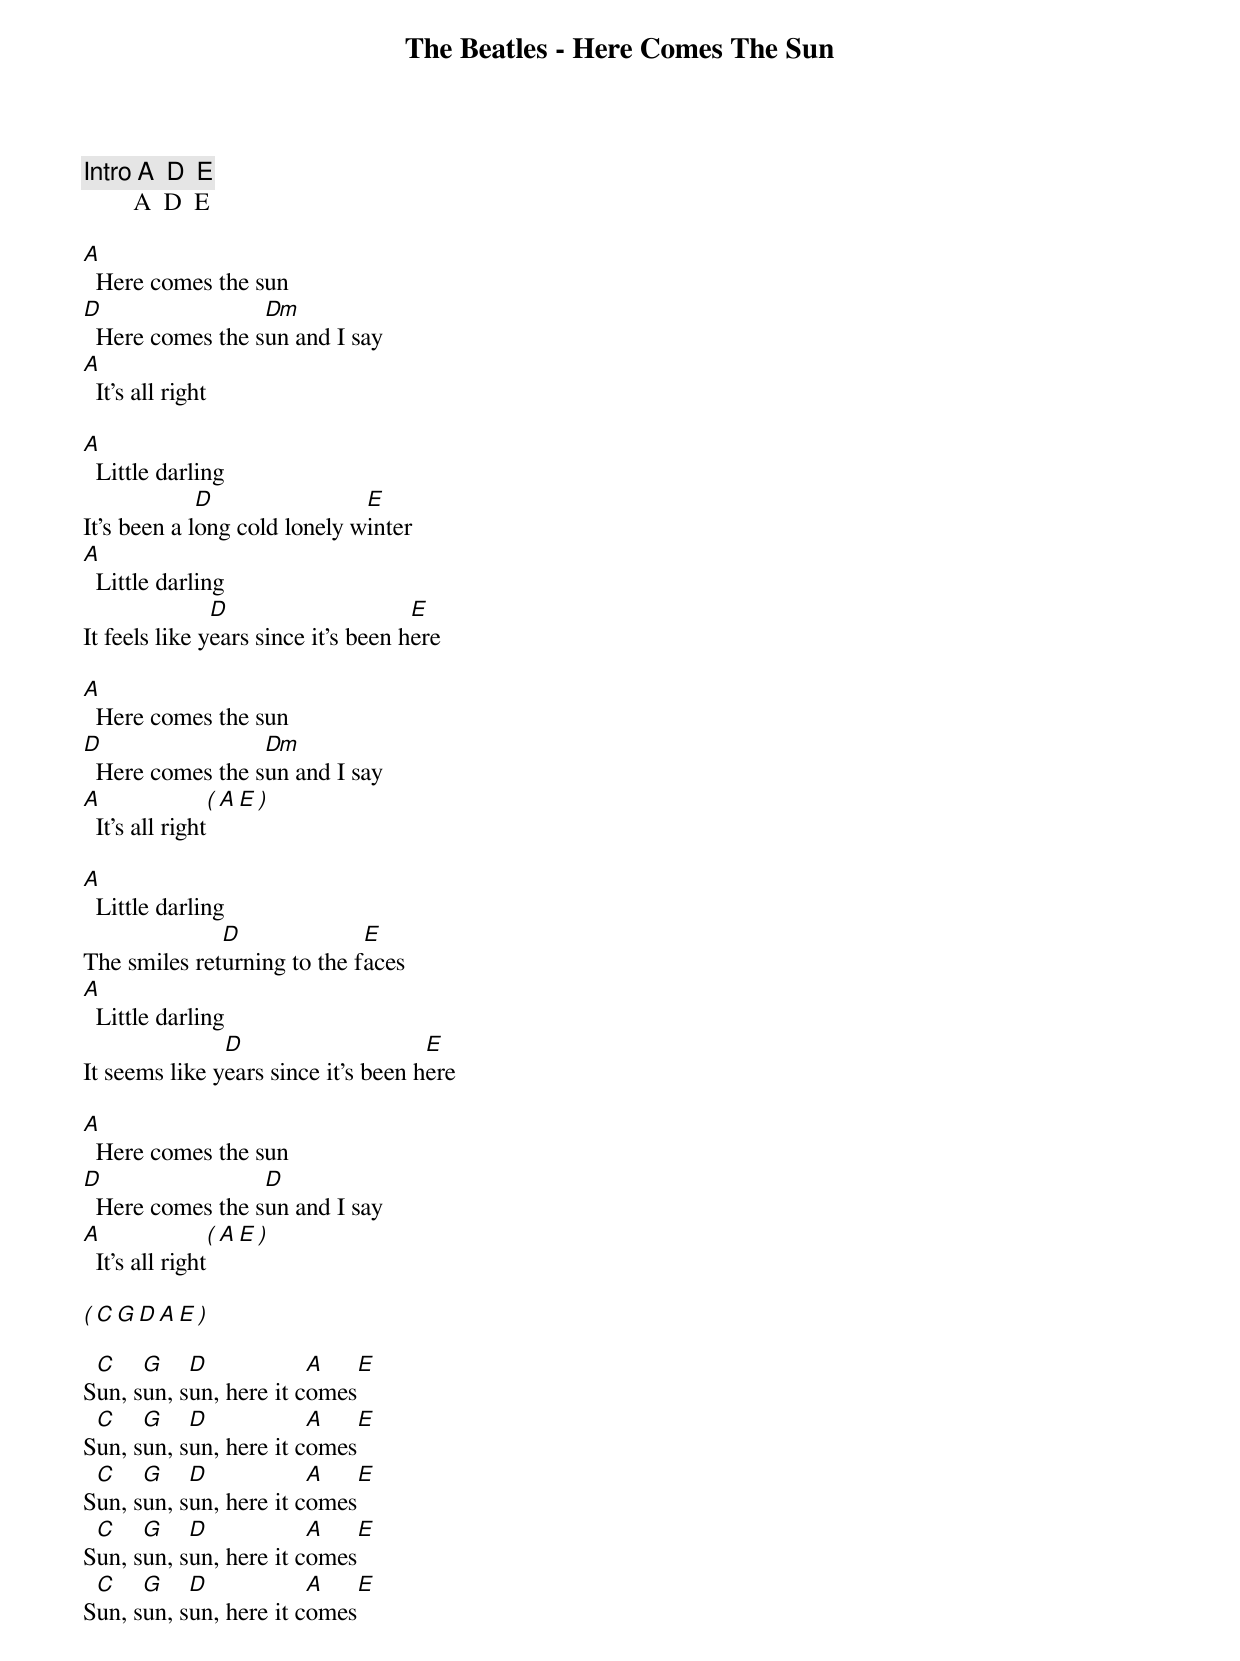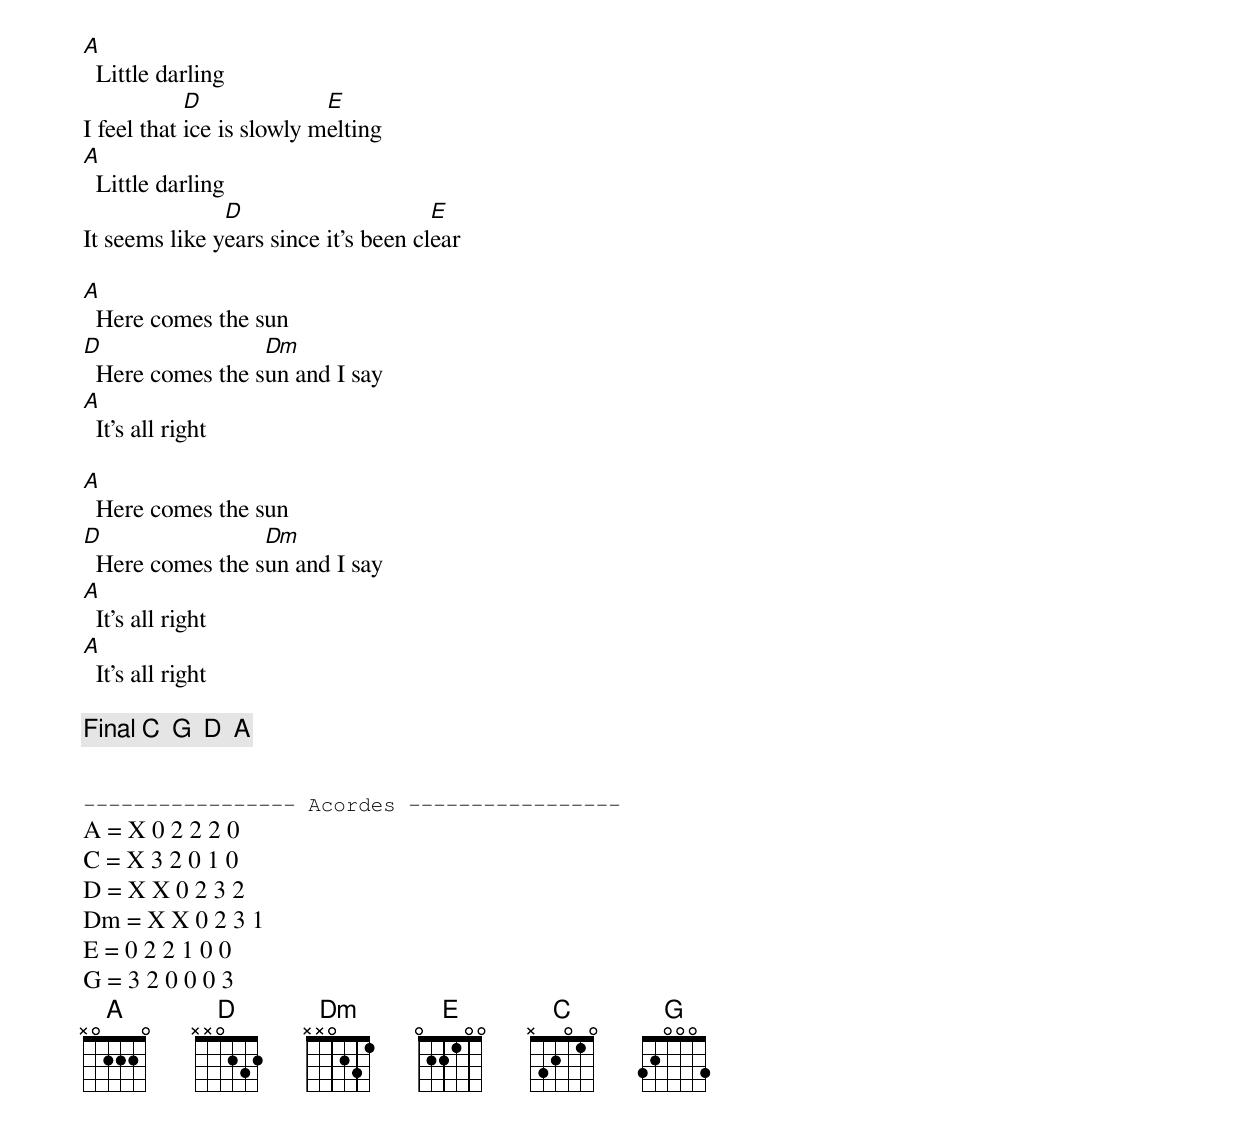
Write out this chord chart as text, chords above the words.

The Beatles - Here Comes The Sun

[Intro] A  D  E
        A  D  E

A
  Here comes the sun
D                 Dm
  Here comes the sun and I say
A
  It's all right

A
  Little darling
             D                E
It's been a long cold lonely winter
A
  Little darling
               D                     E
It feels like years since it's been here

A
  Here comes the sun
D                 Dm
  Here comes the sun and I say
A                ( A  E )
  It's all right

A
  Little darling
              D              E
The smiles returning to the faces
A
  Little darling
               D                     E
It seems like years since it's been here

A
  Here comes the sun
D                 D
  Here comes the sun and I say
A               ( A  E )
  It's all right

( C  G  D  A  E )

 C    G    D            A    E
Sun, sun, sun, here it comes
 C    G    D            A    E
Sun, sun, sun, here it comes
 C    G    D            A    E
Sun, sun, sun, here it comes
 C    G    D            A    E
Sun, sun, sun, here it comes
 C    G    D            A    E
Sun, sun, sun, here it comes

A
  Little darling
            D              E
I feel that ice is slowly melting
A
  Little darling
               D                      E
It seems like years since it's been clear

A
  Here comes the sun
D                 Dm
  Here comes the sun and I say
A
  It's all right

A
  Here comes the sun
D                 Dm
  Here comes the sun and I say
A
  It's all right
A
  It's all right

[Final] C  G  D  A


----------------- Acordes -----------------
A = X 0 2 2 2 0
C = X 3 2 0 1 0
D = X X 0 2 3 2
Dm = X X 0 2 3 1
E = 0 2 2 1 0 0
G = 3 2 0 0 0 3
